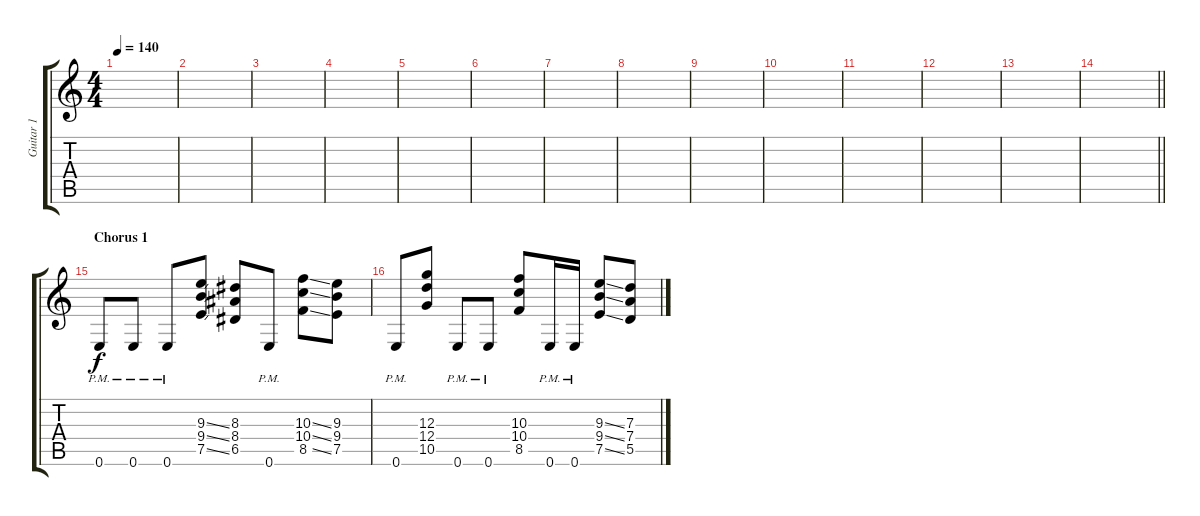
\track ("Guitar 1" "Guitar 1") {instrument distortionguitar}
\staff {score tabs}
\tuning (E4 B3 G3 D3 A2 E2) {hide}
\ts (4 4)
\tempo 140
\clef g2
\ks c
|
|
|
|
|
|
|
|
|
|
|
|
|
\barLineRight lightlight
|
\section ("" "Chorus 1")
0.6{pm}.8 0.6{pm}.8 0.6{pm}.8 (9.3{ss} 9.4{ss} 7.5{ss}).8 (8.3 8.4 6.5).8 0.6{pm}.8 (10.3{ss} 10.4{ss} 8.5{ss}).8 (9.3 9.4 7.5).8 |
0.6{pm}.8 (12.3 12.4 10.5).8 0.6{pm}.8 0.6{pm}.8 (10.3 10.4 8.5).8 0.6{pm}.16 0.6{pm}.16 (9.3{ss} 9.4{ss} 7.5{ss}).8 (7.3 7.4 5.5).8
